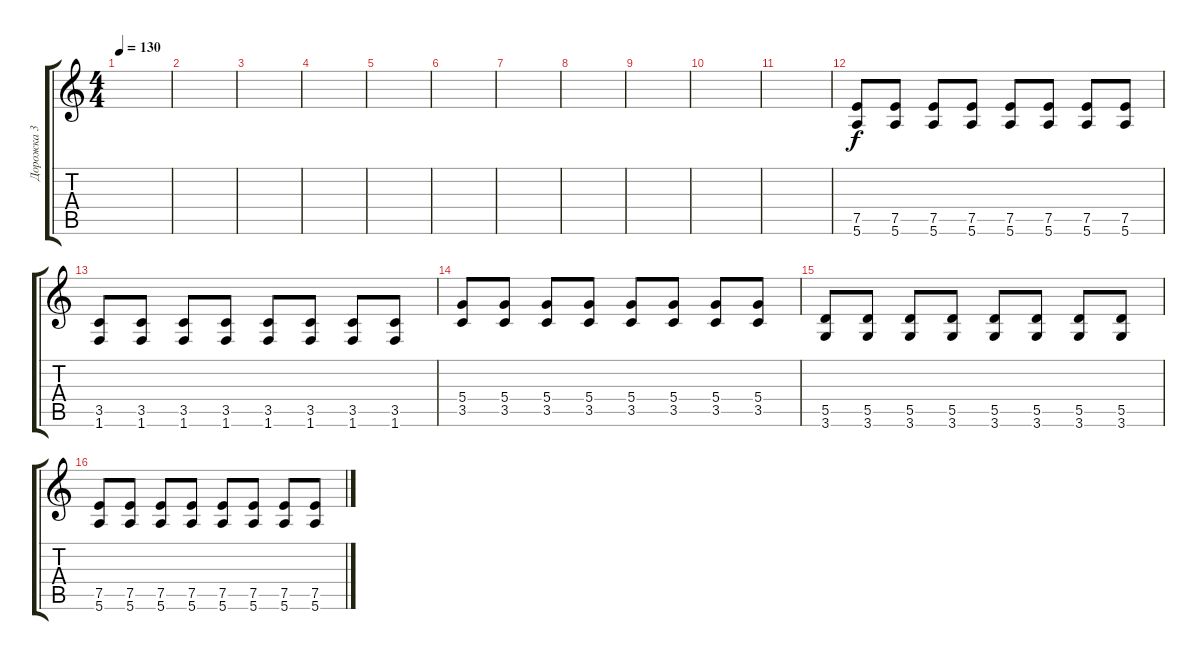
\track ("Дорожка 3" "Дорожка 3") {instrument distortionguitar}
\staff {score tabs}
\tuning (E4 B3 G3 D3 A2 E2) {hide}
\ts (4 4)
\tempo 130
\clef g2
\ks c
|
|
|
|
|
|
|
|
|
|
|
(7.5 5.6).8 (7.5 5.6).8 (7.5 5.6).8 (7.5 5.6).8 (7.5 5.6).8 (7.5 5.6).8 (7.5 5.6).8 (7.5 5.6).8 |
(3.5 1.6).8 (3.5 1.6).8 (3.5 1.6).8 (3.5 1.6).8 (3.5 1.6).8 (3.5 1.6).8 (3.5 1.6).8 (3.5 1.6).8 |
(5.4 3.5).8 (5.4 3.5).8 (5.4 3.5).8 (5.4 3.5).8 (5.4 3.5).8 (5.4 3.5).8 (5.4 3.5).8 (5.4 3.5).8 |
(5.5 3.6).8 (5.5 3.6).8 (5.5 3.6).8 (5.5 3.6).8 (5.5 3.6).8 (5.5 3.6).8 (5.5 3.6).8 (5.5 3.6).8 |
(7.5 5.6).8 (7.5 5.6).8 (7.5 5.6).8 (7.5 5.6).8 (7.5 5.6).8 (7.5 5.6).8 (7.5 5.6).8 (7.5 5.6).8
